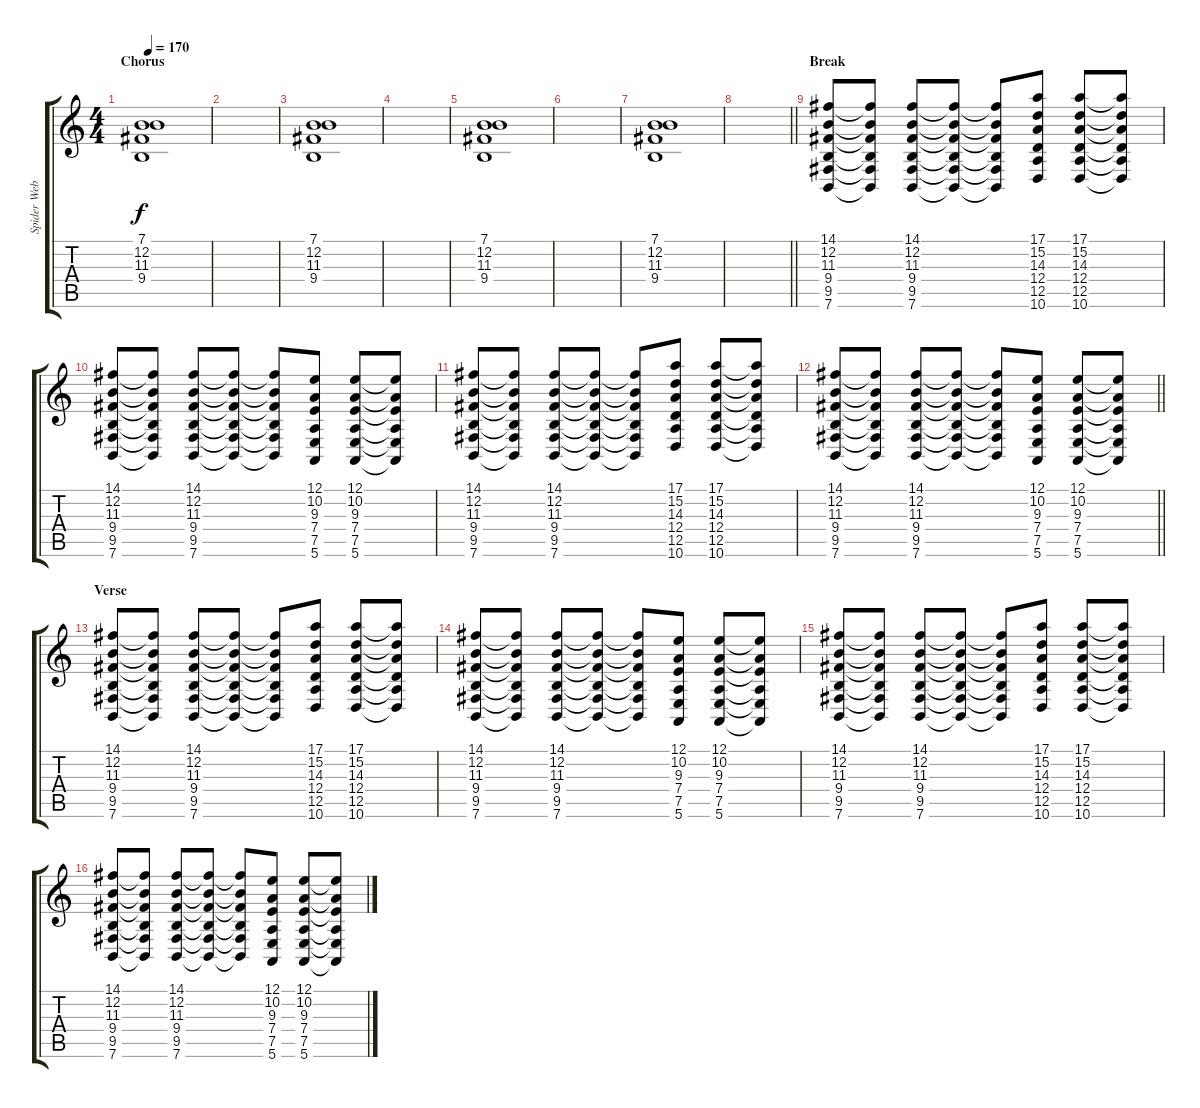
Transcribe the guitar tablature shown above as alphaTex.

\track ("Spider Webb" "Spider Web") {instrument drawbarorgan}
\staff {score tabs}
\tuning (E4 B3 G3 D3 A2 E2) {hide}
\ts (4 4)
\section ("" "Chorus")
\tempo 170
\clef g2
\ks c
(7.1 12.2 11.3 9.4).1{dy f} |
|
(7.1 12.2 11.3 9.4).1 |
|
(7.1 12.2 11.3 9.4).1 |
|
(7.1 12.2 11.3 9.4).1 |
\barLineRight lightlight
|
\section ("" "Break")
(14.1 12.2 11.3 9.4 9.5 7.6).8 (14.1{t} 12.2{t} 11.3{t} 9.4{t} 9.5{t} 7.6{t}).8 (14.1 12.2 11.3 9.4 9.5 7.6).8 (14.1{t} 12.2{t} 11.3{t} 9.4{t} 9.5{t} 7.6{t}).8 (14.1{t} 12.2{t} 11.3{t} 9.4{t} 9.5{t} 7.6{t}).8 (17.1 15.2 14.3 12.4 12.5 10.6).8 (17.1 15.2 14.3 12.4 12.5 10.6).8 (17.1{t} 15.2{t} 14.3{t} 12.4{t} 12.5{t} 10.6{t}).8 |
(14.1 12.2 11.3 9.4 9.5 7.6).8 (14.1{t} 12.2{t} 11.3{t} 9.4{t} 9.5{t} 7.6{t}).8 (14.1 12.2 11.3 9.4 9.5 7.6).8 (14.1{t} 12.2{t} 11.3{t} 9.4{t} 9.5{t} 7.6{t}).8 (14.1{t} 12.2{t} 11.3{t} 9.4{t} 9.5{t} 7.6{t}).8 (12.1 10.2 9.3 7.4 7.5 5.6).8 (12.1 10.2 9.3 7.4 7.5 5.6).8 (12.1{t} 10.2{t} 9.3{t} 7.4{t} 7.5{t} 5.6{t}).8 |
(14.1 12.2 11.3 9.4 9.5 7.6).8 (14.1{t} 12.2{t} 11.3{t} 9.4{t} 9.5{t} 7.6{t}).8 (14.1 12.2 11.3 9.4 9.5 7.6).8 (14.1{t} 12.2{t} 11.3{t} 9.4{t} 9.5{t} 7.6{t}).8 (14.1{t} 12.2{t} 11.3{t} 9.4{t} 9.5{t} 7.6{t}).8 (17.1 15.2 14.3 12.4 12.5 10.6).8 (17.1 15.2 14.3 12.4 12.5 10.6).8 (17.1{t} 15.2{t} 14.3{t} 12.4{t} 12.5{t} 10.6{t}).8 |
\barLineRight lightlight
(14.1 12.2 11.3 9.4 9.5 7.6).8 (14.1{t} 12.2{t} 11.3{t} 9.4{t} 9.5{t} 7.6{t}).8 (14.1 12.2 11.3 9.4 9.5 7.6).8 (14.1{t} 12.2{t} 11.3{t} 9.4{t} 9.5{t} 7.6{t}).8 (14.1{t} 12.2{t} 11.3{t} 9.4{t} 9.5{t} 7.6{t}).8 (12.1 10.2 9.3 7.4 7.5 5.6).8 (12.1 10.2 9.3 7.4 7.5 5.6).8 (12.1{t} 10.2{t} 9.3{t} 7.4{t} 7.5{t} 5.6{t}).8 |
\section ("" "Verse")
(14.1 12.2 11.3 9.4 9.5 7.6).8 (14.1{t} 12.2{t} 11.3{t} 9.4{t} 9.5{t} 7.6{t}).8 (14.1 12.2 11.3 9.4 9.5 7.6).8 (14.1{t} 12.2{t} 11.3{t} 9.4{t} 9.5{t} 7.6{t}).8 (14.1{t} 12.2{t} 11.3{t} 9.4{t} 9.5{t} 7.6{t}).8 (17.1 15.2 14.3 12.4 12.5 10.6).8 (17.1 15.2 14.3 12.4 12.5 10.6).8 (17.1{t} 15.2{t} 14.3{t} 12.4{t} 12.5{t} 10.6{t}).8 |
(14.1 12.2 11.3 9.4 9.5 7.6).8 (14.1{t} 12.2{t} 11.3{t} 9.4{t} 9.5{t} 7.6{t}).8 (14.1 12.2 11.3 9.4 9.5 7.6).8 (14.1{t} 12.2{t} 11.3{t} 9.4{t} 9.5{t} 7.6{t}).8 (14.1{t} 12.2{t} 11.3{t} 9.4{t} 9.5{t} 7.6{t}).8 (12.1 10.2 9.3 7.4 7.5 5.6).8 (12.1 10.2 9.3 7.4 7.5 5.6).8 (12.1{t} 10.2{t} 9.3{t} 7.4{t} 7.5{t} 5.6{t}).8 |
(14.1 12.2 11.3 9.4 9.5 7.6).8 (14.1{t} 12.2{t} 11.3{t} 9.4{t} 9.5{t} 7.6{t}).8 (14.1 12.2 11.3 9.4 9.5 7.6).8 (14.1{t} 12.2{t} 11.3{t} 9.4{t} 9.5{t} 7.6{t}).8 (14.1{t} 12.2{t} 11.3{t} 9.4{t} 9.5{t} 7.6{t}).8 (17.1 15.2 14.3 12.4 12.5 10.6).8 (17.1 15.2 14.3 12.4 12.5 10.6).8 (17.1{t} 15.2{t} 14.3{t} 12.4{t} 12.5{t} 10.6{t}).8 |
(14.1 12.2 11.3 9.4 9.5 7.6).8 (14.1{t} 12.2{t} 11.3{t} 9.4{t} 9.5{t} 7.6{t}).8 (14.1 12.2 11.3 9.4 9.5 7.6).8 (14.1{t} 12.2{t} 11.3{t} 9.4{t} 9.5{t} 7.6{t}).8 (14.1{t} 12.2{t} 11.3{t} 9.4{t} 9.5{t} 7.6{t}).8 (12.1 10.2 9.3 7.4 7.5 5.6).8 (12.1 10.2 9.3 7.4 7.5 5.6).8 (12.1{t} 10.2{t} 9.3{t} 7.4{t} 7.5{t} 5.6{t}).8
